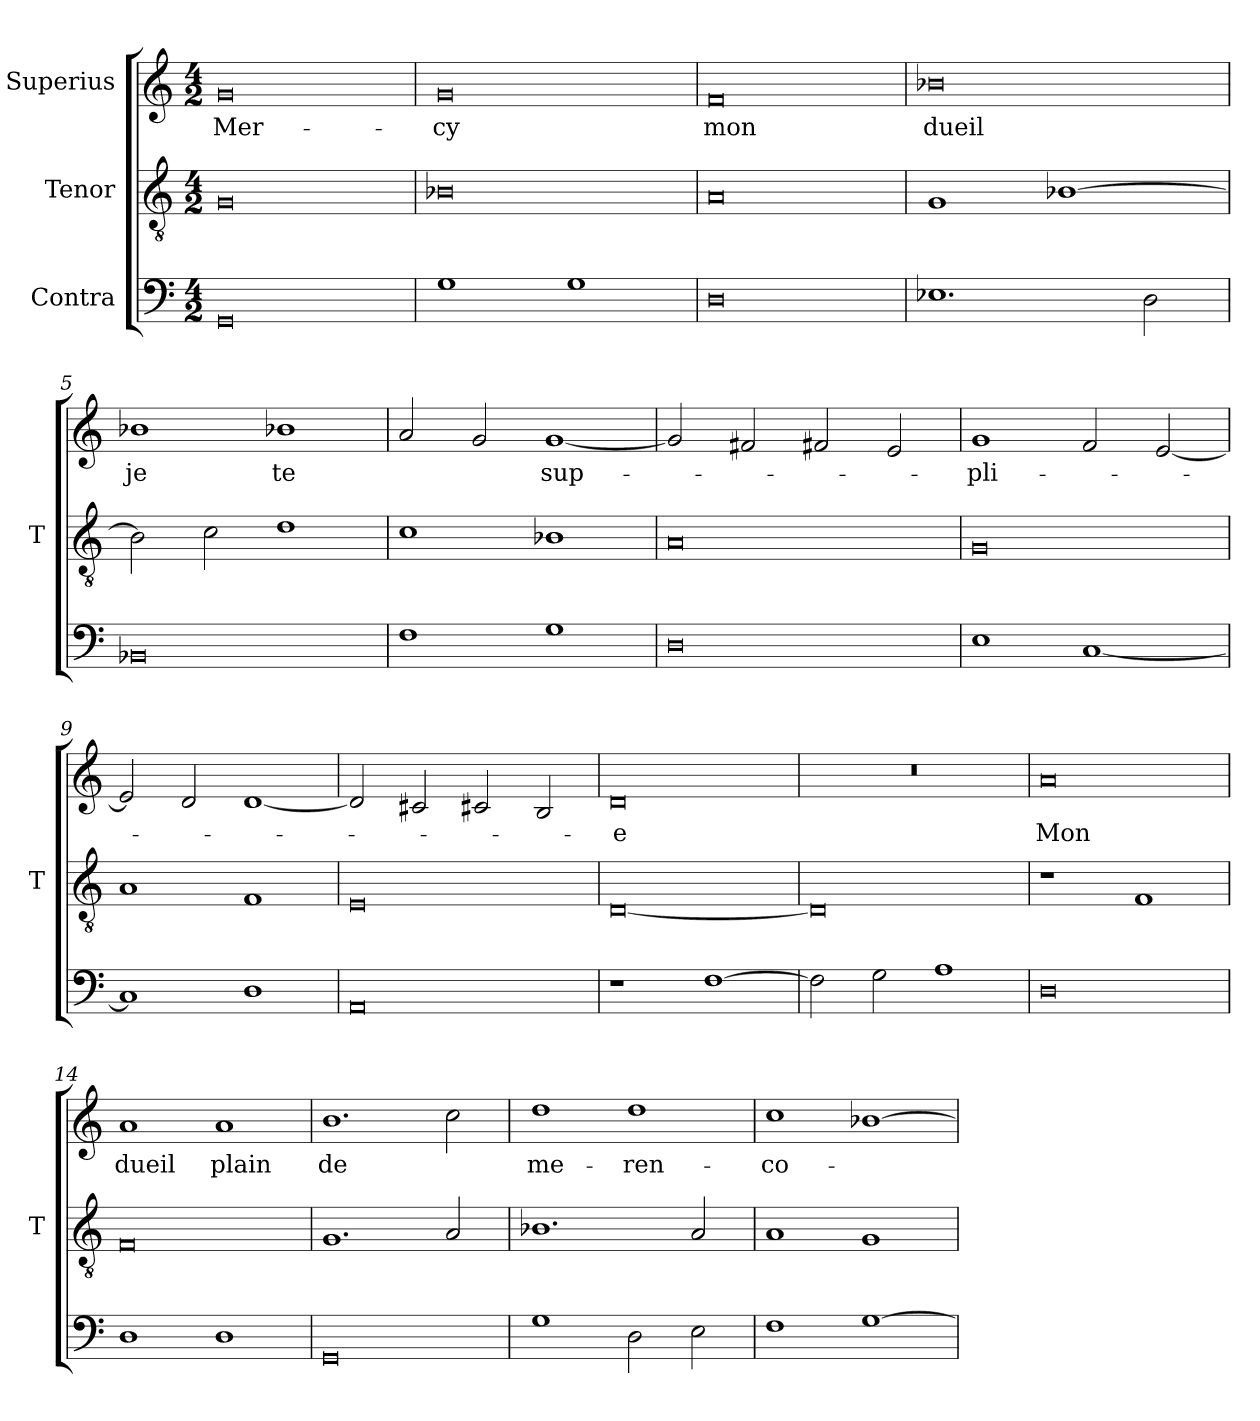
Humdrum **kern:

**kern	**kern	**kern	**text
*part3	*part2	*part1	*part1
*staff3	*staff2	*staff1	*staff1
*I"Contra	*I"Tenor	*I"Superius	*
*	*I'T	*	*
*clefF4	*clefGv2	*clefG2	*
*M4/2	*M4/2	*M4/2	*
=1	=1	=1	=1
0GG	0G	0g	Mer-
=2	=2	=2	=2
1G	0B-X	0g	-cy
1G	.	.	.
=3	=3	=3	=3
0D	0A	0f	-mon
=4	=4	=4	=4
1.E-X	1G	0b-X	-dueil
.	[1B-X	.	.
2D	.	.	.
=5	=5	=5	=5
0BB-X	2B-]	1b-X	-je
.	2c	.	.
.	1d	1b-X	-te
=6	=6	=6	=6
1F	1c	2a	.
.	.	2g	.
1G	1B-X	[1g	sup-
=7	=7	=7	=7
0D	0A	2g]	.
.	.	2f#X	.
.	.	2f#X	.
.	.	2e	.
=8	=8	=8	=8
1E	0G	1g	-pli-
[1C	.	2f	.
.	.	[2e	.
=9	=9	=9	=9
1C]	1A	2e]	.
.	.	2d	.
1D	1F	[1d	.
=10	=10	=10	=10
0AA	0E	2d]	.
.	.	2c#X	.
.	.	2c#X	.
.	.	2B	.
=11	=11	=11	=11
1r	[0D	0d	-e
[1F	.	.	.
=12	=12	=12	=12
2F]	0D]	0r	.
2G	.	.	.
1A	.	.	.
=13	=13	=13	=13
0D	1r	0a	-Mon
.	1F	.	.
=14	=14	=14	=14
1D	0F	1a	-dueil
1D	.	1a	-plain
=15	=15	=15	=15
0GG	1.G	1.b	-de
.	2A	2cc	.
=16	=16	=16	=16
1G	1.B-X	1dd	me-
2D	.	1dd	-ren-
2E	2A	.	.
=17	=17	=17	=17
1F	1A	1cc	-co-
[1G	1G	[1b-X	.
=	=	=	=
*-	*-	*-	*-
